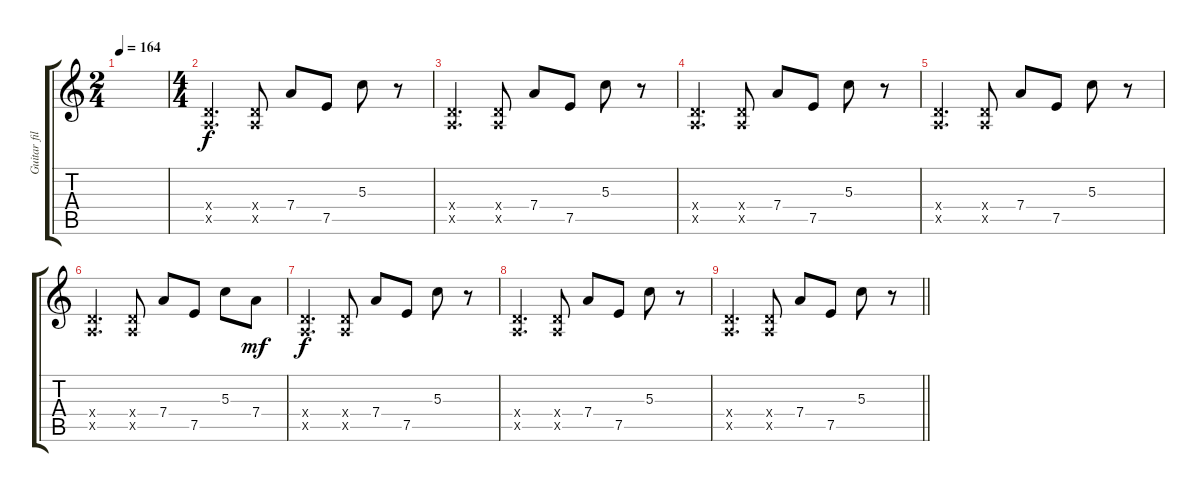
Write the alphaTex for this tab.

\track ("Guitar fills (wah-wah)" "Guitar fil") {instrument electricguitarmuted}
\staff {score tabs}
\tuning (E4 B3 G3 D3 A2 E2) {hide}
\ts (2 4)
\tempo 164
\clef g2
\ks c
|
\ts (4 4)
(0.4{x} 0.5{x}).4{d} (0.4{x} 0.5{x}).8 7.4.8 7.5.8 5.3.8 r.8 |
(0.4{x} 0.5{x}).4{d} (0.4{x} 0.5{x}).8 7.4.8 7.5.8 5.3.8 r.8 |
(0.4{x} 0.5{x}).4{d} (0.4{x} 0.5{x}).8 7.4.8 7.5.8 5.3.8 r.8 |
(0.4{x} 0.5{x}).4{d} (0.4{x} 0.5{x}).8 7.4.8 7.5.8 5.3.8 r.8 |
(0.4{x} 0.5{x}).4{d} (0.4{x} 0.5{x}).8 7.4.8 7.5.8 5.3.8 7.4.8{dy mf} |
(0.4{x} 0.5{x}).4{d dy f} (0.4{x} 0.5{x}).8 7.4.8 7.5.8 5.3.8 r.8 |
(0.4{x} 0.5{x}).4{d} (0.4{x} 0.5{x}).8 7.4.8 7.5.8 5.3.8 r.8 |
\barLineRight lightlight
(0.4{x} 0.5{x}).4{d} (0.4{x} 0.5{x}).8 7.4.8 7.5.8 5.3.8 r.8
